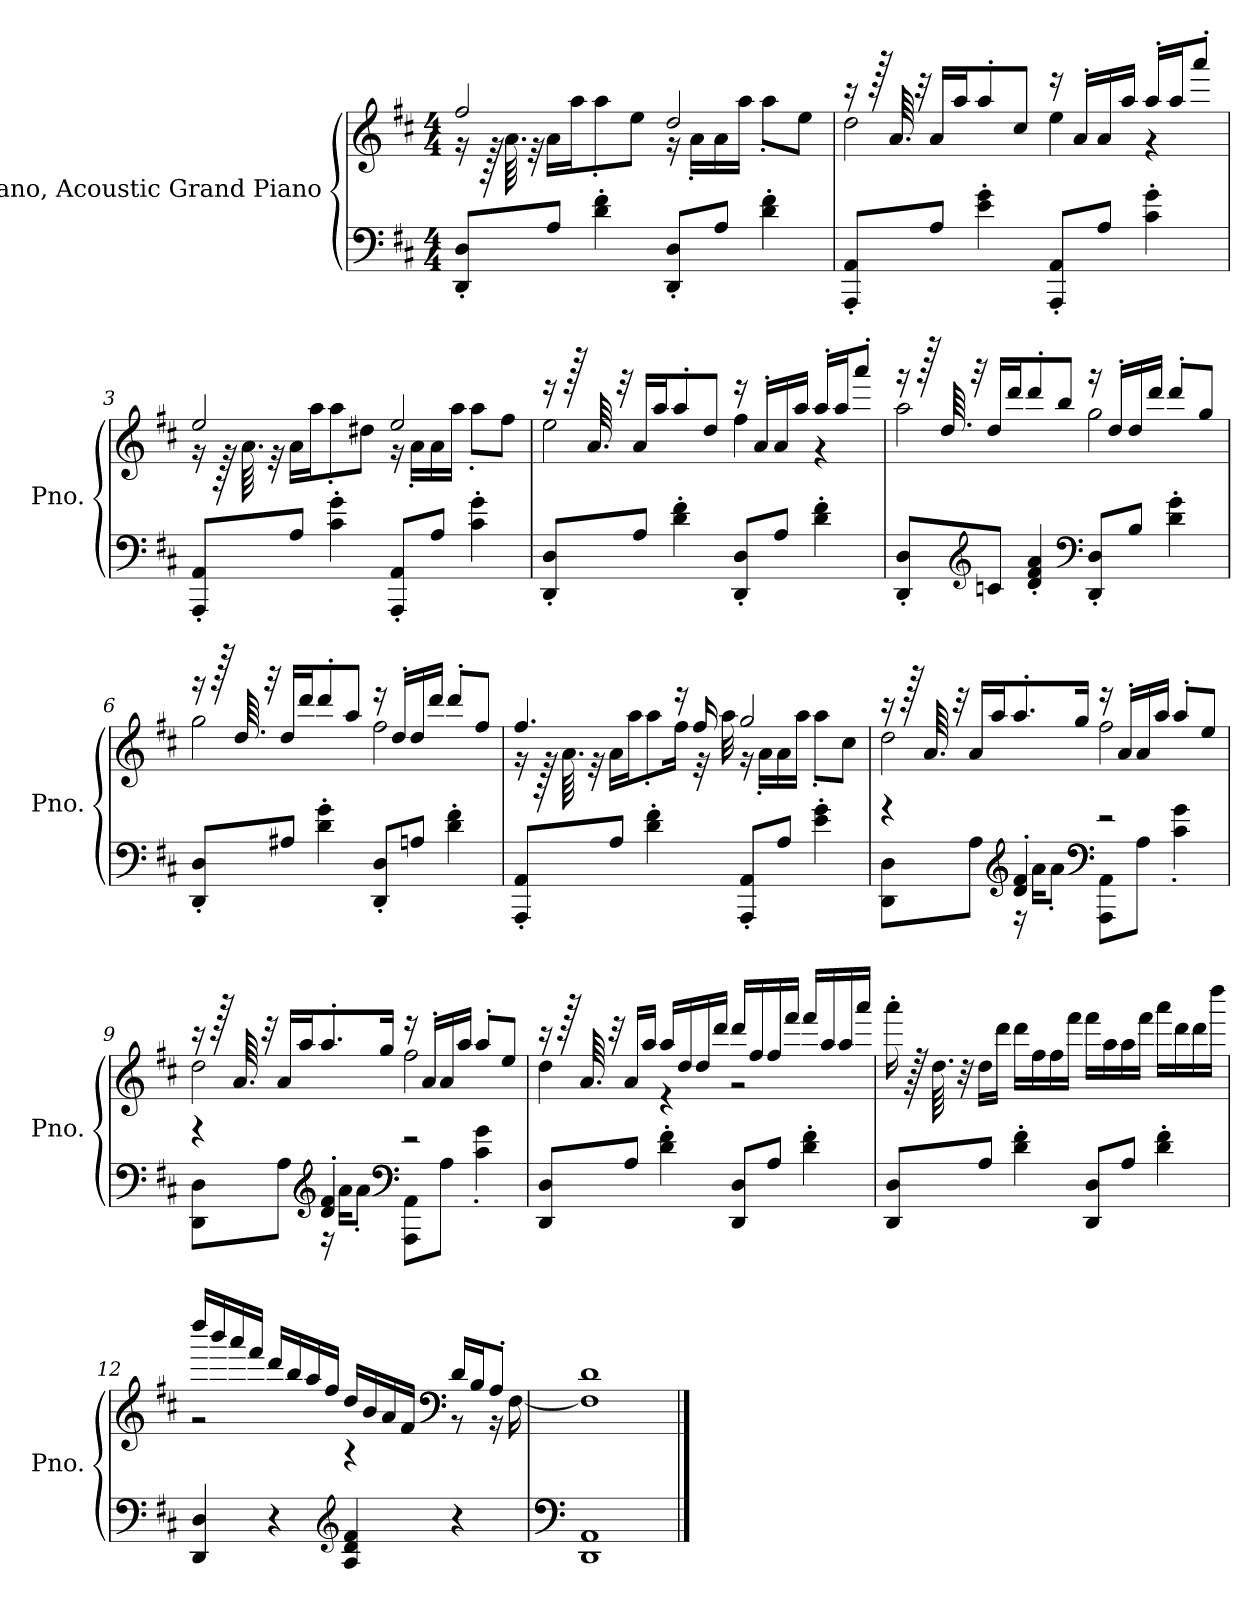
**kern	**kern
*part1	*part1
*staff2	*staff1
*I"Piano, Acoustic Grand Piano	*
*I'Pno.	*
*clefF4	*clefG2
*k[f#c#]	*k[f#c#]
*M4/4	*M4/4
*MM84	*MM84
=1	=1
*	*^
8DD/' 8D/'L	2ff#/	16r
.	.	128r
.	.	64.a\
.	.	32r
8A/J	.	16a\LL
.	.	16aa\J
4d\' 4f#\'	.	8aa'\
.	.	8ee\J
8DD/' 8D/'L	2dd/	16r
.	.	16a'\LL
8A/J	.	16a\
.	.	16aa\JJ
4d\' 4f#\'	.	8aa'\L
.	.	8ee\J
=2	=2	=2
8AAA/' 8AA/'L	16r	2dd\
.	128r	.
.	64.a/	.
.	32r	.
8A/J	16a/LL	.
.	16aa/J	.
4e\' 4g\'	8aa'/	.
.	8cc#/J	.
8AAA/' 8AA/'L	16r	4ee\
.	16a'/LL	.
8A/J	16a/	.
.	16aa/JJ	.
4c#\' 4g\'	16aa'/LL	4r
.	16aa/J	.
.	8aaa'/J	.
!!LO:LB:g=z	!!
=3	=3	=3
8AAA/' 8AA/'L	2ee/	16r
.	.	128r
.	.	64.a\
.	.	32r
8A/J	.	16a\LL
.	.	16aa\J
4c#\' 4g\'	.	8aa'\
.	.	8dd#X\J
8AAA/' 8AA/'L	2ee/	16r
.	.	16a'\LL
8A/J	.	16a\
.	.	16aa\JJ
4c#\' 4g\'	.	8aa'\L
.	.	8ff#\J
=4	=4	=4
8DD/' 8D/'L	16r	2ee\
.	128r	.
.	64.a/	.
.	32r	.
8A/J	16a/LL	.
.	16aa/J	.
4d\' 4f#\'	8aa'/	.
.	8dd/J	.
8DD/' 8D/'L	16r	4ff#\
.	16a'/LL	.
8A/J	16a/	.
.	16aa/JJ	.
4d\' 4f#\'	16aa'/LL	4r
.	16aa/J	.
.	8aaa'/J	.
!!LO:LB:g=z	!!
=5	=5	=5
8DD/' 8D/'L	16r	2aa\
.	128r	.
.	64.dd/	.
.	32r	.
*clefG2	*	*
8cn/J	16dd/LL	.
.	16ddd/J	.
4d/' 4f#/' 4a/'	8ddd'/	.
.	8bb/J	.
*clefF4	*	*
8DD/' 8D/'L	16r	2gg\
.	16dd'/LL	.
8B/J	16dd/	.
.	16ddd/JJ	.
4d\' 4g\'	8ddd'/L	.
.	8gg/J	.
=6	=6	=6
8DD/' 8D/'L	16r	2gg\
.	128r	.
.	64.dd/	.
.	32r	.
8A#X/J	16dd/LL	.
.	16ddd/J	.
4d\' 4g\'	8ddd'/	.
.	8aa/J	.
8DD/' 8D/'L	16r	2ff#\
.	16dd'/LL	.
8An/J	16dd/	.
.	16ddd/JJ	.
4d\' 4f#\'	8ddd'/L	.
.	8ff#/J	.
!!LO:LB:g=z	!!
=7	=7	=7
8AAA/' 8AA/'L	4.ff#/	16r
.	.	128r
.	.	64.a\
.	.	32r
8A/J	.	16a\LL
.	.	16aa\J
4d\' 4f#\'	.	8aa'\
.	16r	16ff#\Jk
.	16ff#/	32r
.	.	32aa\
8AAA/' 8AA/'L	2gg/	16r
.	.	16a'\LL
8A/J	.	16a\
.	.	16aa\JJ
4e\' 4g\'	.	8aa'\L
.	.	8cc#\J
=8	=8	=8
*^	*	*
4r	8DD\ 8D\L	16r	2dd\
.	.	128r	.
.	.	64.a/	.
.	.	32r	.
.	8A\J	16a/LL	.
.	.	16aa/J	.
*clefG2	*	*	*
4d/' 4f#/'	16r	8.aa'/	.
.	16a\KL	.	.
.	8a'\J	.	.
.	.	16gg/Jk	.
*clefF4	*	*	*
2r	8AAA\ 8AA\L	16r	2ff#\
.	.	16a'/LL	.
.	8A\J	16a/	.
.	.	16aa/JJ	.
.	4c#\' 4g\'	8aa'/L	.
.	.	8ee/J	.
!!LO:LB:g=z	!!
=9	=9	=9	=9
4r	8DD\ 8D\L	16r	2dd\
.	.	128r	.
.	.	64.a/	.
.	.	32r	.
.	8A\J	16a/LL	.
.	.	16aa/J	.
*clefG2	*	*	*
4d/' 4f#/'	16r	8.aa'/	.
.	16a\KL	.	.
.	8a'\J	.	.
.	.	16gg/Jk	.
*clefF4	*	*	*
2r	8AAA\ 8AA\L	16r	2ff#\
.	.	16a'/LL	.
.	8A\J	16a/	.
.	.	16aa/JJ	.
.	4c#\' 4g\'	8aa'/L	.
.	.	8ee/J	.
*v	*v	*	*
=10	=10	=10
8DD/ 8D/L	16r	4dd\
.	128r	.
.	64.a/	.
.	32r	.
8A/J	16a/LL	.
.	16aa/JJ	.
4d\' 4f#\'	16aa/LL	4r
.	16dd/	.
.	16dd/	.
.	16ddd/JJ	.
8DD/ 8D/L	16ddd/LL	2r
.	16ff#/	.
8A/J	16ff#/	.
.	16fff#/JJ	.
4d\' 4f#\'	16fff#/LL	.
.	16aa/	.
.	16aa/	.
.	16aaa/JJ	.
*	*v	*v
!!LO:PB:g=z
=11	=11
8DD/ 8D/L	16aaa'\
.	128r
.	64.dd\
.	32r
8A/J	16dd\LL
.	16ddd\JJ
4d\' 4f#\'	16ddd\LL
.	16ff#\
.	16ff#\
.	16fff#\JJ
8DD/ 8D/L	16fff#\LL
.	16aa\
8A/J	16aa\
.	16fff#\JJ
4d\' 4f#\'	16aaa\LL
.	16ddd\
.	16ddd\
.	16dddd\JJ
=12	=12
*	*^
4DD/ 4D/	16dddd/LL	2r
.	16bbb/	.
.	16aaa/	.
.	16fff#/JJ	.
4r	16ddd/LL	.
.	16bb/	.
.	16aa/	.
.	16ff#/JJ	.
*clefG2	*	*
4A/ 4d/ 4f#/	16dd/LL	4r
.	16b/	.
.	16a/	.
.	16f#/JJ	.
*	*clefF4	*
4r	16d/LL	8r
.	16B/J	.
.	8A'/J	16r
.	.	[16F#\
=13	=13	=13
*clefF4	*	*
1DD 1AA	1d	1F#]
*	*v	*v
==	==
*-	*-
